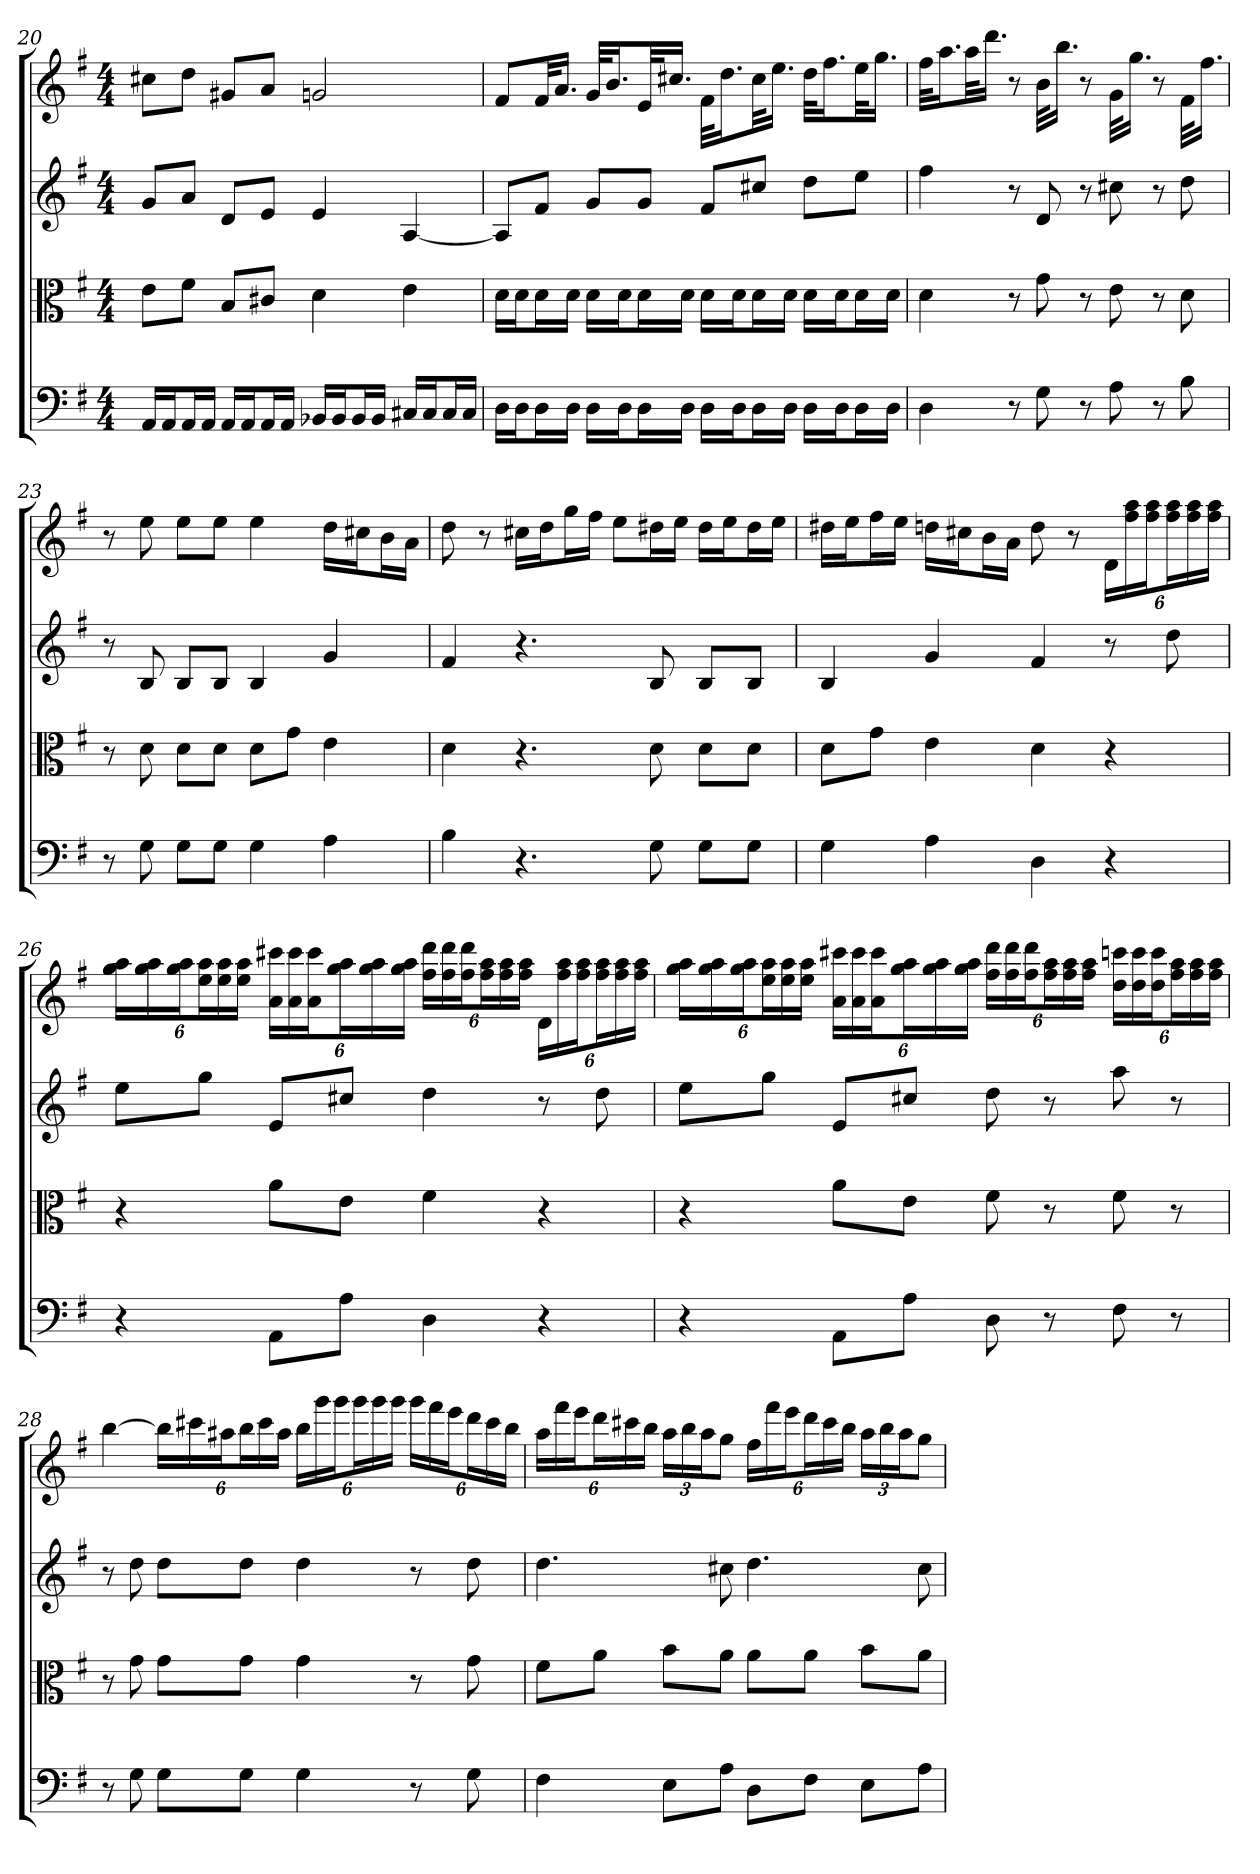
**kern	**kern	**kern	**kern
*part4	*part3	*part2	*part1
*staff4	*staff3	*staff2	*staff1
*clefF4	*clefC3	*	*
*k[f#]	*k[f#]	*k[f#]	*k[f#]
*G:	*G:	*G:	*G:
*M4/4	*M4/4	*M4/4	*M4/4
=20	=20	=20	=20
16AA/LL	8e\L	8gL	8cc#XL
16AA/J	.	.	.
16AA/L	8f#\J	8aJ	8ddJ
16AA/JJ	.	.	.
16AA/LL	8B/L	8dL	8g#XL
16AA/J	.	.	.
16AA/L	8c#X/J	8eJ	8aJ
16AA/JJ	.	.	.
16BB-X/LL	4d	4e	2gn
16BB-/J	.	.	.
16BB-/L	.	.	.
16BB-/JJ	.	.	.
16C#X/LL	4e	[4A	.
16C#/J	.	.	.
16C#/L	.	.	.
16C#/JJ	.	.	.
=21	=21	=21	=21
16D\LL	16d\LL	8AL]	8f#L
16D\J	16d\J	.	.
16D\L	16d\L	8f#J	32f#KL
.	.	.	16.aJJ
16D\JJ	16d\JJ	.	.
16D\LL	16d\LL	8gL	32gKLL
.	.	.	16.bJ
16D\J	16d\J	.	.
16D\L	16d\L	8gJ	32eKL
.	.	.	16.cc#XJJ
16D\JJ	16d\JJ	.	.
16D\LL	16d\LL	8f#L	32f#KLL
.	.	.	16.ddJ
16D\J	16d\J	.	.
16D\L	16d\L	8cc#XJ	32cc#KL
.	.	.	16.eeJJ
16D\JJ	16d\JJ	.	.
16D\LL	16d\LL	8ddL	32ddKLL
.	.	.	16.ff#J
16D\J	16d\J	.	.
16D\L	16d\L	8eeJ	32eeKL
.	.	.	16.ggJJ
16D\JJ	16d\JJ	.	.
=22	=22	=22	=22
4D	4d	4ff#	32ff#KLL
.	.	.	16.aaJ
.	.	.	32aaKL
.	.	.	16.dddJJ
8r	8r	8r	8r
8G	8g	8d	32bKLL
.	.	.	16.bbJJ
8r	8r	8r	8r
8A	8e	8cc#X	32gKLL
.	.	.	16.ggJJ
8r	8r	8r	8r
8B	8d	8dd	32f#KLL
.	.	.	16.ff#JJ
=23	=23	=23	=23
8r	8r	8r	8r
8G	8d	8B	8ee
8G\L	8d\L	8BL	8eeL
8G\J	8d\J	8BJ	8eeJ
4G	8d\L	4B	4ee
.	8g\J	.	.
4A	4e	4g	16ddLL
.	.	.	16cc#XJ
.	.	.	16bL
.	.	.	16aJJ
=24	=24	=24	=24
4B	4d	4f#	8dd
.	.	.	8r
4.r	4.r	4.r	16cc#XLL
.	.	.	16ddJ
.	.	.	16ggL
.	.	.	16ff#JJ
.	.	.	8eeL
8G	8d	8B	16dd#XL
.	.	.	16eeJJ
8G\L	8d\L	8BL	16dd#LL
.	.	.	16eeJ
8G\J	8d\J	8BJ	16dd#L
.	.	.	16eeJJ
=25	=25	=25	=25
4G	8d\L	4B	16dd#XLL
.	.	.	16eeJ
.	8g\J	.	16ff#L
.	.	.	16eeJJ
4A	4e	4g	16ddnLL
.	.	.	16cc#XJ
.	.	.	16bL
.	.	.	16aJJ
4D	4d	4f#	8dd
.	.	.	8r
4r	4r	8r	24dLL
.	.	.	24ff# 24aa
.	.	.	24ff# 24aaJ
.	.	8dd	24ff# 24aaL
.	.	.	24ff# 24aa
.	.	.	24ff# 24aaJJ
=26	=26	=26	=26
4r	4r	8eeL	24gg 24aaLL
.	.	.	24gg 24aa
.	.	.	24gg 24aaJ
.	.	8ggJ	24ee 24aaL
.	.	.	24ee 24aa
.	.	.	24ee 24aaJJ
8AA\L	8a\L	8eL	24a 24ccc#XLL
.	.	.	24a 24ccc#
.	.	.	24a 24ccc#J
8A\J	8e\J	8cc#XJ	24gg 24aaL
.	.	.	24gg 24aa
.	.	.	24gg 24aaJJ
4D	4f#	4dd	24ff# 24dddLL
.	.	.	24ff# 24ddd
.	.	.	24ff# 24dddJ
.	.	.	24ff# 24aaL
.	.	.	24ff# 24aa
.	.	.	24ff# 24aaJJ
4r	4r	8r	24dLL
.	.	.	24ff# 24aa
.	.	.	24ff# 24aaJ
.	.	8dd	24ff# 24aaL
.	.	.	24ff# 24aa
.	.	.	24ff# 24aaJJ
=27	=27	=27	=27
4r	4r	8eeL	24gg 24aaLL
.	.	.	24gg 24aa
.	.	.	24gg 24aaJ
.	.	8ggJ	24ee 24aaL
.	.	.	24ee 24aa
.	.	.	24ee 24aaJJ
8AA\L	8a\L	8eL	24a 24ccc#XLL
.	.	.	24a 24ccc#
.	.	.	24a 24ccc#J
8A\J	8e\J	8cc#XJ	24gg 24aaL
.	.	.	24gg 24aa
.	.	.	24gg 24aaJJ
8D	8f#	8dd	24ff# 24dddLL
.	.	.	24ff# 24ddd
.	.	.	24ff# 24dddJ
8r	8r	8r	24ff# 24aaL
.	.	.	24ff# 24aa
.	.	.	24ff# 24aaJJ
8F#	8f#	8aa	24dd 24cccnLL
.	.	.	24dd 24ccc
.	.	.	24dd 24cccJ
8r	8r	8r	24ff# 24aaL
.	.	.	24ff# 24aa
.	.	.	24ff# 24aaJJ
=28	=28	=28	=28
8r	8r	8r	[4bb
8G	8g	8dd	.
8G\L	8g\L	8ddL	24bbLL]
.	.	.	24ccc#X
.	.	.	24aa#XJ
8G\J	8g\J	8ddJ	24bbL
.	.	.	24ccc#
.	.	.	24aa#JJ
4G	4g	4dd	24bbLL
.	.	.	24ggg
.	.	.	24gggJ
.	.	.	24gggL
.	.	.	24ggg
.	.	.	24gggJJ
8r	8r	8r	24gggLL
.	.	.	24fff#
.	.	.	24eeeJ
8G	8g	8dd	24dddL
.	.	.	24ccc#
.	.	.	24bbJJ
=29	=29	=29	=29
4F#	8f#\L	4.dd	24aaLL
.	.	.	24fff#
.	.	.	24eeeJ
.	8a\J	.	24dddL
.	.	.	24ccc#X
.	.	.	24bbJJ
8E\L	8b\L	.	24aaLL
.	.	.	24bb
.	.	.	24aaJ
8A\J	8a\J	8cc#X	8ggJ
8D\L	8a\L	4.dd	24ff#LL
.	.	.	24fff#
.	.	.	24eeeJ
8F#\J	8a\J	.	24dddL
.	.	.	24ccc#
.	.	.	24bbJJ
8E\L	8b\L	.	24aaLL
.	.	.	24bb
.	.	.	24aaJ
8A\J	8a\J	8cc#	8ggJ
=	=	=	=
*-	*-	*-	*-
